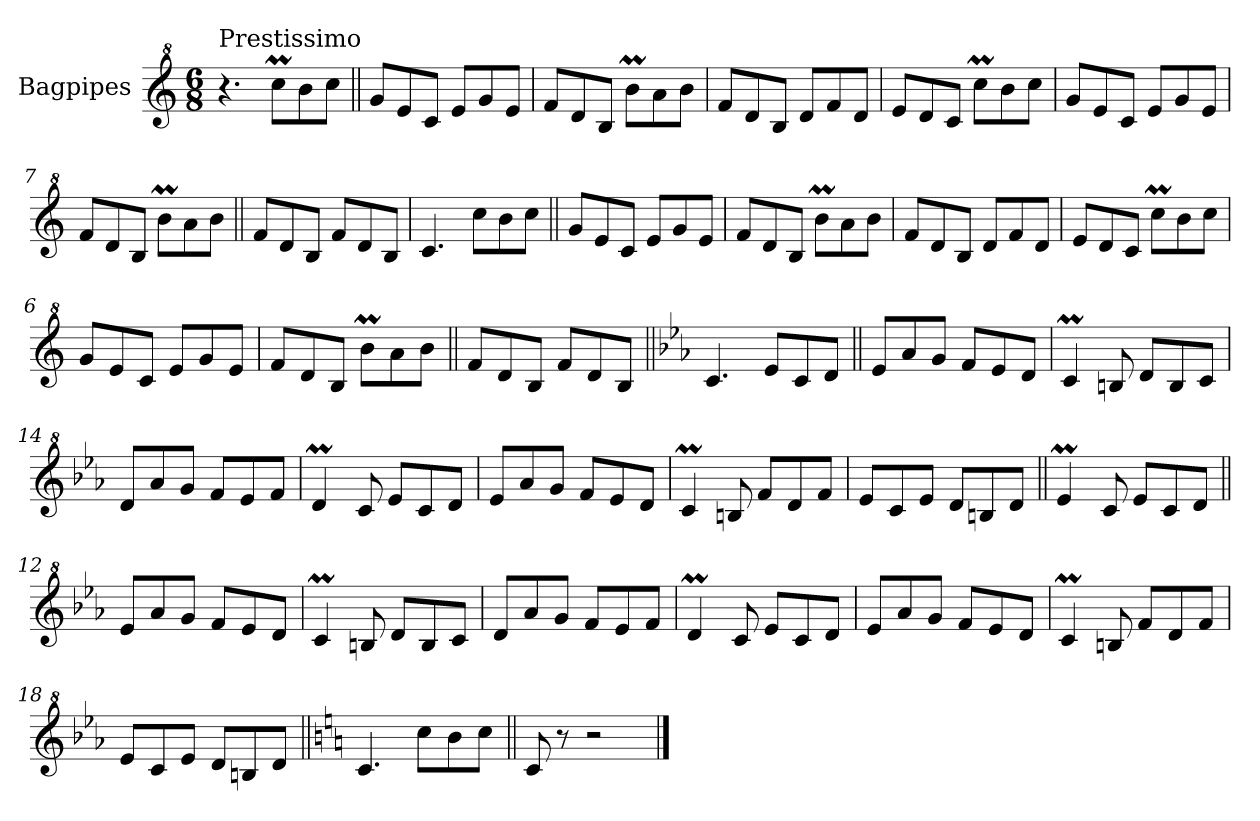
**kern
*part1
*staff1
*I"Bagpipes
*I'Bag
*clefG^2
*k[]
*M6/8
=1
!LO:TX:a:t=Prestissimo
4.r
8cccM\L
8bb\
8ccc\J
=2||
8gg/L
8ee/
8cc/J
8ee/L
8gg/
8ee/J
=3
8ff/L
8dd/
8b/J
8bbm\L
8aa\
8bb\J
=4
8ff/L
8dd/
8b/J
8dd/L
8ff/
8dd/J
=5
8ee/L
8dd/
8cc/J
8cccM\L
8bb\
8ccc\J
=6
8gg/L
8ee/
8cc/J
8ee/L
8gg/
8ee/J
=7
8ff/L
8dd/
8b/J
8bbm\L
8aa\
8bb\J
=8||
8ff/L
8dd/
8b/J
8ff/L
8dd/
8b/J
=9
4.cc/
8ccc\L
8bb\
8ccc\J
=2||
8gg/L
8ee/
8cc/J
8ee/L
8gg/
8ee/J
=3
8ff/L
8dd/
8b/J
8bbm\L
8aa\
8bb\J
=4
8ff/L
8dd/
8b/J
8dd/L
8ff/
8dd/J
=5
8ee/L
8dd/
8cc/J
8cccM\L
8bb\
8ccc\J
=6
8gg/L
8ee/
8cc/J
8ee/L
8gg/
8ee/J
=7
8ff/L
8dd/
8b/J
8bbm\L
8aa\
8bb\J
=10||
8ff/L
8dd/
8b/J
8ff/L
8dd/
8b/J
=11||
*k[b-e-a-]
*E-:
4.cc/
8ee-/L
8cc/
8dd/J
=12||
8ee-/L
8aa-/
8gg/J
8ff/L
8ee-/
8dd/J
=13
4ccM/
8bn/
8dd/L
8b/
8cc/J
=14
8dd/L
8aa-/
8gg/J
8ff/L
8ee-/
8ff/J
=15
4ddm/
8cc/
8ee-/L
8cc/
8dd/J
=16
8ee-/L
8aa-/
8gg/J
8ff/L
8ee-/
8dd/J
=17
4ccM/
8bn/
8ff/L
8dd/
8ff/J
=18
8ee-/L
8cc/
8ee-/J
8dd/L
8bn/
8dd/J
=19||
4ee-M/
8cc/
8ee-/L
8cc/
8dd/J
=12||
8ee-/L
8aa-/
8gg/J
8ff/L
8ee-/
8dd/J
=13
4ccM/
8bn/
8dd/L
8b/
8cc/J
=14
8dd/L
8aa-/
8gg/J
8ff/L
8ee-/
8ff/J
=15
4ddm/
8cc/
8ee-/L
8cc/
8dd/J
=16
8ee-/L
8aa-/
8gg/J
8ff/L
8ee-/
8dd/J
=17
4ccM/
8bn/
8ff/L
8dd/
8ff/J
=18
8ee-/L
8cc/
8ee-/J
8dd/L
8bn/
8dd/J
=20||
*k[]
*C:
4.cc/
8ccc\L
8bb\
8ccc\J
=21||
8cc/
8r
2r
==
*-
